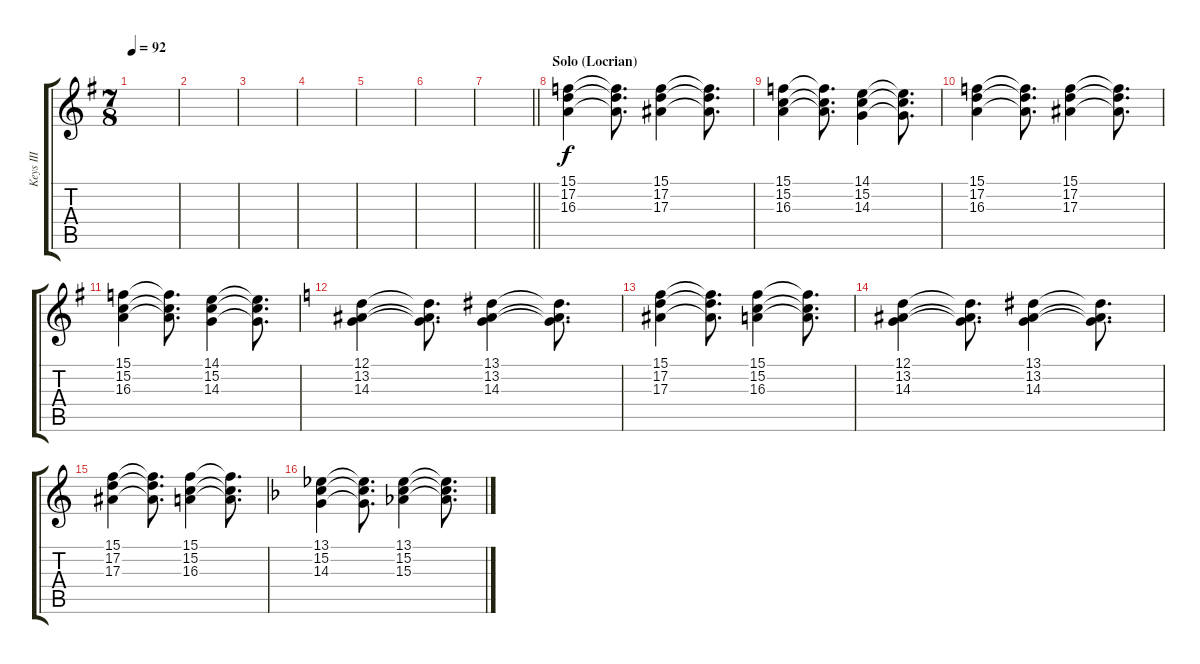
\track ("Keys III" "Keys III") {instrument pad4choir}
\staff {score tabs}
\tuning (D4 A3 F3 C3 G2 D2) {hide}
\ts (7 8)
\tempo 92
\clef g2
\ks eminor
|
|
|
|
|
|
\barLineRight lightlight
|
\section ("" "Solo (Locrian)")
(15.1 17.2 16.3).4 (15.1{t} 17.2{t} 16.3{t}).8{d} (15.1 17.2 17.3).4 (15.1{t} 17.2{t} 17.3{t}).8{d} |
(15.1 15.2 16.3).4 (15.1{t} 15.2{t} 16.3{t}).8{d} (14.1 15.2 14.3).4 (14.1{t} 15.2{t} 14.3{t}).8{d} |
(15.1 17.2 16.3).4 (15.1{t} 17.2{t} 16.3{t}).8{d} (15.1 17.2 17.3).4 (15.1{t} 17.2{t} 17.3{t}).8{d} |
(15.1 15.2 16.3).4 (15.1{t} 15.2{t} 16.3{t}).8{d} (14.1 15.2 14.3).4 (14.1{t} 15.2{t} 14.3{t}).8{d} |
\ks aminor
(12.1 13.2 14.3).4 (12.1{t} 13.2{t} 14.3{t}).8{d} (13.1 13.2 14.3).4 (13.1{t} 13.2{t} 14.3{t}).8{d} |
(15.1 17.2 17.3).4 (15.1{t} 17.2{t} 17.3{t}).8{d} (15.1 15.2 16.3).4 (15.1{t} 15.2{t} 16.3{t}).8{d} |
(12.1 13.2 14.3).4 (12.1{t} 13.2{t} 14.3{t}).8{d} (13.1 13.2 14.3).4 (13.1{t} 13.2{t} 14.3{t}).8{d} |
(15.1 17.2 17.3).4 (15.1{t} 17.2{t} 17.3{t}).8{d} (15.1 15.2 16.3).4 (15.1{t} 15.2{t} 16.3{t}).8{d} |
\ks dminor
(13.1 15.2 14.3).4 (13.1{t} 15.2{t} 14.3{t}).8{d} (13.1 15.2 15.3).4 (13.1{t} 15.2{t} 15.3{t}).8{d}
